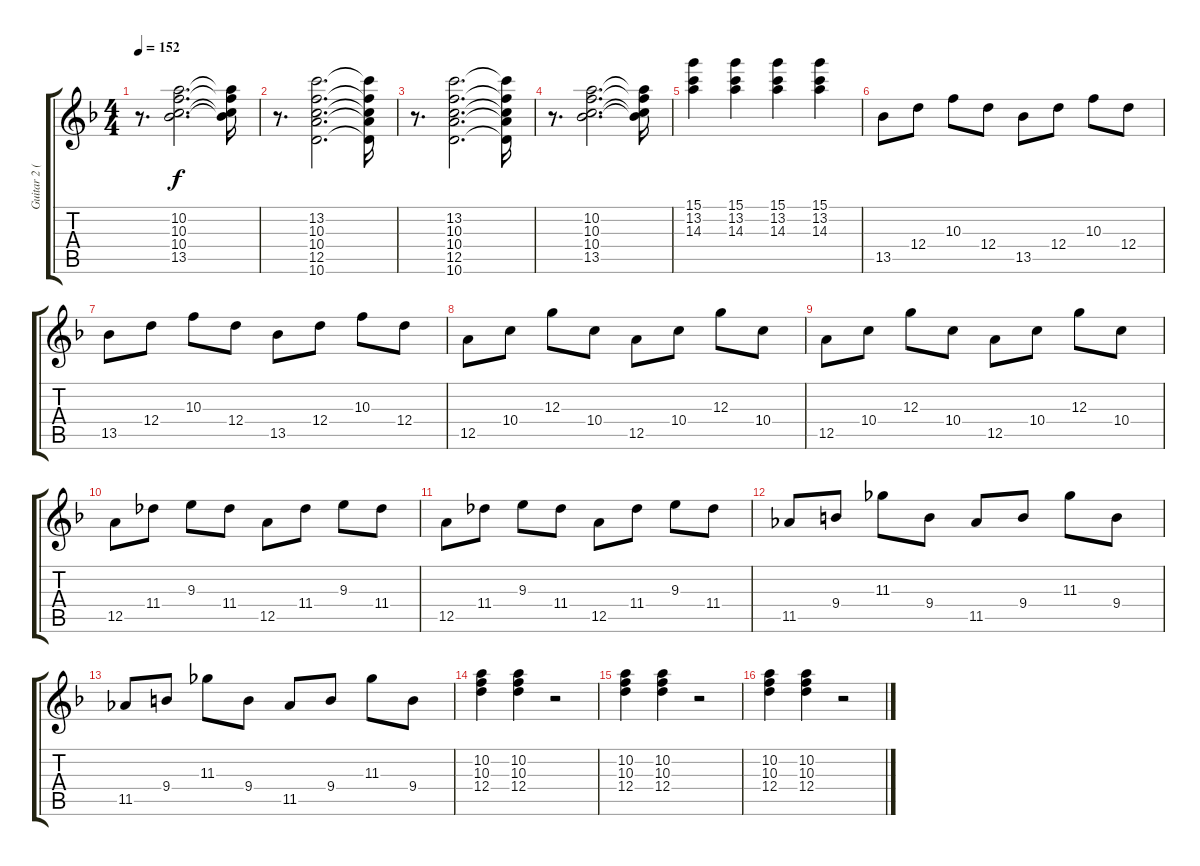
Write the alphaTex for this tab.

\track ("Guitar 2 (Inoran)" "Guitar 2 (") {instrument electricguitarclean}
\staff {score tabs}
\tuning (E4 B3 G3 D3 A2 E2) {hide}
\ts (4 4)
\tempo 152
\clef g2
\ks f
r.8{d dy f} (10.2 10.3 10.4 13.5).2{d} (10.2{t} 10.3{t} 10.4{t} 13.5{t}).16 |
r.8{d} (13.2 10.3 10.4 12.5 10.6).2{d} (13.2{t} 10.3{t} 10.4{t} 12.5{t} 10.6{t}).16 |
r.8{d} (13.2 10.3 10.4 12.5 10.6).2{d} (13.2{t} 10.3{t} 10.4{t} 12.5{t} 10.6{t}).16 |
r.8{d} (10.2 10.3 10.4 13.5).2{d} (10.2{t} 10.3{t} 10.4{t} 13.5{t}).16 |
(15.1 13.2 14.3).4 (15.1 13.2 14.3).4 (15.1 13.2 14.3).4 (15.1 13.2 14.3).4 |
13.5.8 12.4.8 10.3.8 12.4.8 13.5.8 12.4.8 10.3.8 12.4.8 |
13.5.8 12.4.8 10.3.8 12.4.8 13.5.8 12.4.8 10.3.8 12.4.8 |
12.5.8 10.4.8 12.3.8 10.4.8 12.5.8 10.4.8 12.3.8 10.4.8 |
12.5.8 10.4.8 12.3.8 10.4.8 12.5.8 10.4.8 12.3.8 10.4.8 |
12.5.8 11.4.8 9.3.8 11.4.8 12.5.8 11.4.8 9.3.8 11.4.8 |
12.5.8 11.4.8 9.3.8 11.4.8 12.5.8 11.4.8 9.3.8 11.4.8 |
11.5.8 9.4.8 11.3.8 9.4.8 11.5.8 9.4.8 11.3.8 9.4.8 |
11.5.8 9.4.8 11.3.8 9.4.8 11.5.8 9.4.8 11.3.8 9.4.8 |
(10.2 10.3 12.4).4 (10.2 10.3 12.4).4 r.2 |
(10.2 10.3 12.4).4 (10.2 10.3 12.4).4 r.2 |
(10.2 10.3 12.4).4 (10.2 10.3 12.4).4 r.2
